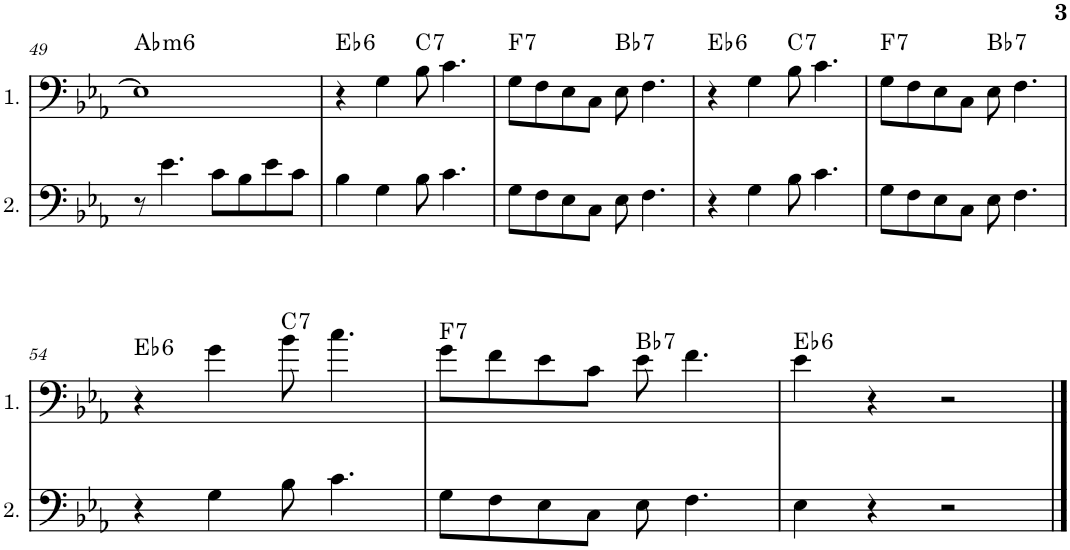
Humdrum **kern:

**kern	**kern	**harte
*part2	*part1	*part1
*staff2	*staff1	*
*I"2.	*I"1.	*
!!LO:PB:g=z
*clefF4	*clefF4	*
*k[b-e-a-]	*k[b-e-a-]	*
*M4/4	*M4/4	*
=49	=49	=49
!	!	!LO:H:kt=m6
8r	1E-]	Ab:min6
4.e-\	.	.
8c\L	.	.
8B-\	.	.
8e-\	.	.
8c\J	.	.
=50	=50	=50
!	!	!LO:H:kt=6
4B-\	4r	Eb:maj6
4G\	4G\	.
!	!	!LO:H:kt=7
8B-\	8B-\	C:7
4.c\	4.c\	.
=51	=51	=51
!	!	!LO:H:kt=7
8G\L	8G\L	F:7
8F\	8F\	.
8E-\	8E-\	.
8C\J	8C\J	.
!	!	!LO:H:kt=7
8E-\	8E-\	Bb:7
4.F\	4.F\	.
=52	=52	=52
!	!	!LO:H:kt=6
4r	4r	Eb:maj6
4G\	4G\	.
!	!	!LO:H:kt=7
8B-\	8B-\	C:7
4.c\	4.c\	.
=53	=53	=53
!	!	!LO:H:kt=7
8G\L	8G\L	F:7
8F\	8F\	.
8E-\	8E-\	.
8C\J	8C\J	.
!	!	!LO:H:kt=7
8E-\	8E-\	Bb:7
4.F\	4.F\	.
!!LO:LB:g=z
=54	=54	=54
!	!	!LO:H:kt=6
4r	4r	Eb:maj6
4G\	4g\	.
!	!	!LO:H:kt=7
8B-\	8b-\	C:7
4.c\	4.cc\	.
=55	=55	=55
!	!	!LO:H:kt=7
8G\L	8g\L	F:7
8F\	8f\	.
8E-\	8e-\	.
8C\J	8c\J	.
!	!	!LO:H:kt=7
8E-\	8e-\	Bb:7
4.F\	4.f\	.
=56	=56	=56
!	!	!LO:H:kt=6
4E-\	4e-\	Eb:maj6
4r	4r	.
2r	2r	.
==	==	==
*-	*-	*-
